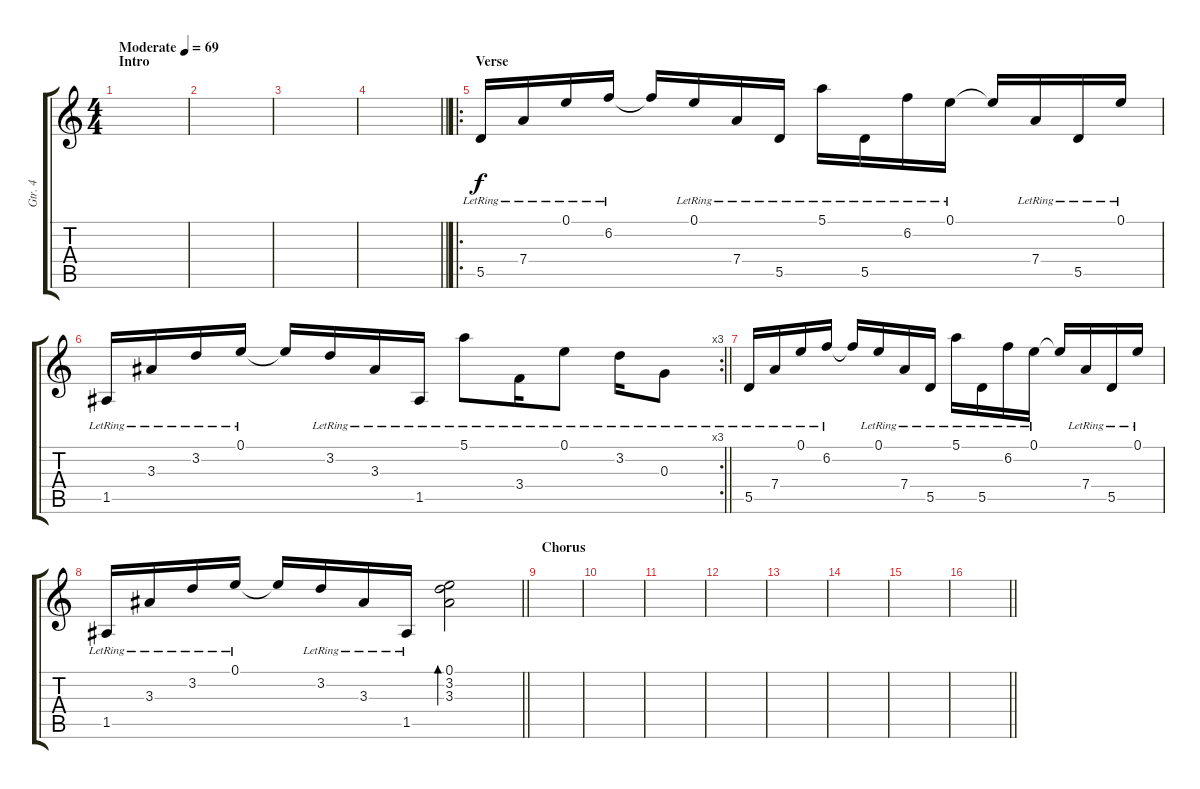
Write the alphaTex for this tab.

\track ("Gtr. 4" "Gtr. 4") {instrument electricguitarjazz}
\staff {score tabs}
\tuning (E4 B3 G3 D3 A2 D2) {hide}
\ts (4 4)
\section ("" "Intro")
\tempo (69 "Moderate")
\clef g2
\ks c
|
|
|
\barLineRight lightlight
|
\ro
\section ("" "Verse")
5.5{lr}.16 7.4{lr}.16 0.1{lr}.16 6.2{lr}.16 6.2{t}.16 0.1{lr}.16 7.4{lr}.16 5.5{lr}.16 5.1{lr}.16 5.5{lr}.16 6.2{lr}.16 0.1{lr}.16 0.1{t}.16 7.4{lr}.16 5.5{lr}.16 0.1{lr}.16 |
\rc 3
\barLineRight lightlight
1.5{lr}.16 3.3{lr}.16 3.2{lr}.16 0.1{lr}.16 0.1{t}.16 3.2{lr}.16 3.3{lr}.16 1.5{lr}.16 5.1{lr}.8 3.4{lr}.16 0.1{lr}.8 3.2{lr}.16 0.3{lr}.8 |
5.5{lr}.16 7.4{lr}.16 0.1{lr}.16 6.2{lr}.16 6.2{t}.16 0.1{lr}.16 7.4{lr}.16 5.5{lr}.16 5.1{lr}.16 5.5{lr}.16 6.2{lr}.16 0.1{lr}.16 0.1{t}.16 7.4{lr}.16 5.5{lr}.16 0.1{lr}.16 |
\barLineRight lightlight
1.5{lr}.16 3.3{lr}.16 3.2{lr}.16 0.1{lr}.16 0.1{t}.16 3.2{lr}.16 3.3{lr}.16 1.5{lr}.16 (0.1 3.2 3.3).2{bd 120} |
\section ("" "Chorus")
|
|
|
|
|
|
|
\barLineRight lightlight
